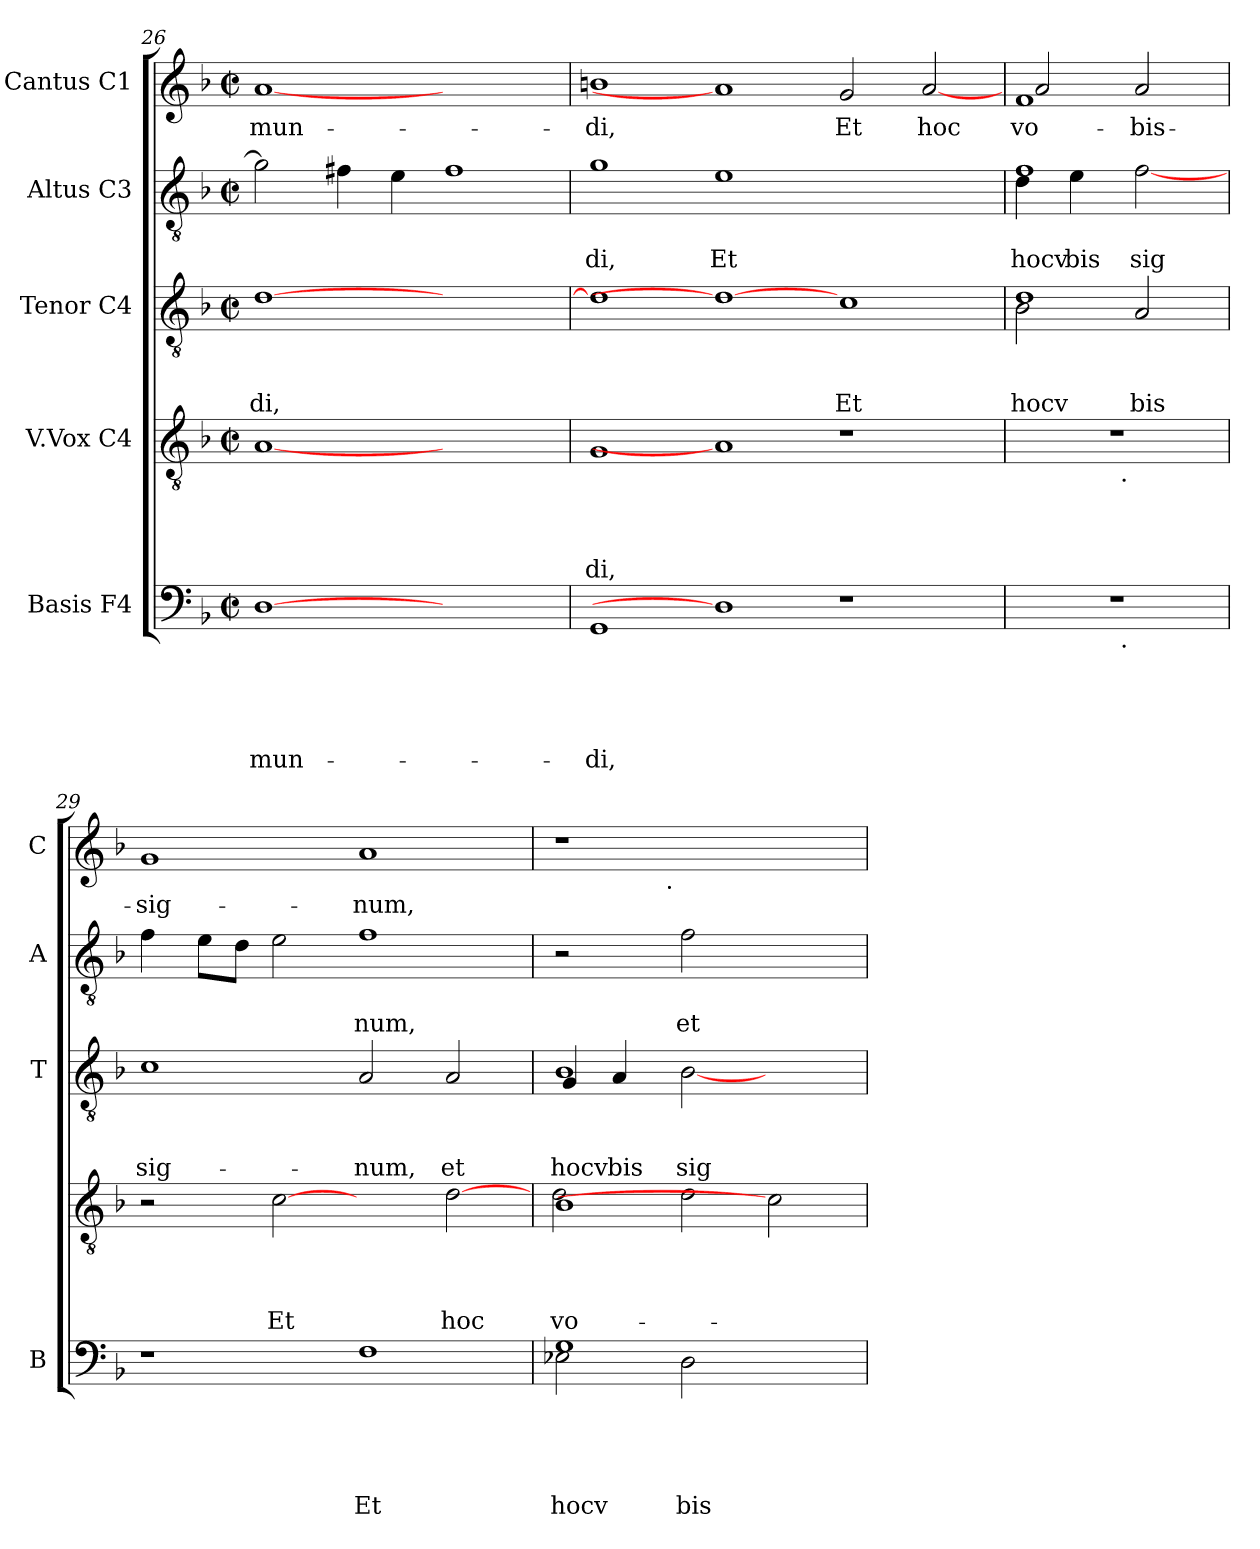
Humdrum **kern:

**kern	**text	**text	**text	**text	**text	**kern	**text	**text	**text	**text	**kern	**text	**text	**text	**kern	**text	**text	**kern	**text
*part5	*part5	*part5	*part5	*part5	*part5	*part4	*part4	*part4	*part4	*part4	*part3	*part3	*part3	*part3	*part2	*part2	*part2	*part1	*part1
*staff5	*staff5	*staff5	*staff5	*staff5	*staff5	*staff4	*staff4	*staff4	*staff4	*staff4	*staff3	*staff3	*staff3	*staff3	*staff2	*staff2	*staff2	*staff1	*staff1
*I"Basis F4	*	*	*	*	*	*I"V.Vox C4	*	*	*	*	*I"Tenor C4	*	*	*	*I"Altus C3	*	*	*I"Cantus C1	*
*I'B	*	*	*	*	*	*	*	*	*	*	*I'T	*	*	*	*I'A	*	*	*I'C	*
*clefF4	*	*	*	*	*	*clefGv2	*	*	*	*	*clefGv2	*	*	*	*clefGv2	*	*	*clefG2	*
*k[b-]	*	*	*	*	*	*k[b-]	*	*	*	*	*k[b-]	*	*	*	*k[b-]	*	*	*k[b-]	*
*F:	*	*	*	*	*	*F:	*	*	*	*	*F:	*	*	*	*F:	*	*	*F:	*
*M2/2	*	*	*	*	*	*M2/2	*	*	*	*	*M2/2	*	*	*	*M2/2	*	*	*M2/2	*
*met(c|)	*	*	*	*	*	*met(c|)	*	*	*	*	*met(c|)	*	*	*	*met(c|)	*	*	*met(c|)	*
=26	=26	=26	=26	=26	=26	=26	=26	=26	=26	=26	=26	=26	=26	=26	=26	=26	=26	=26	=26
!	!	!	!	!	!LO:LY:b	!	!	!	!	!	!	!	!	!LO:LY:b	!	!	!	!	!LO:LY:b
[1D	.	.	.	.	mun-	[1A	.	.	.	.	[>1d	.	.	-di,	2g\]	.	.	[1a	mun-
.	.	.	.	.	.	.	.	.	.	.	.	.	.	.	4f#X\	.	.	.	.
.	.	.	.	.	.	.	.	.	.	.	.	.	.	.	4e\	.	.	.	.
1ryy	.	.	.	.	.	1ryy	.	.	.	.	1ryy	.	.	.	1f#	.	.	1ryy	.
!!LO:PB:g=z
=27	=27	=27	=27	=27	=27	=27	=27	=27	=27	=27	=27	=27	=27	=27	=27	=27	=27	=27	=27
!	!	!	!	!	!LO:LY:b	!	!	!	!	!LO:LY:b	!	!	!	!	!	!	!LO:LY:b	!	!LO:LY:b
1GG	.	.	.	.	-di,	1G	.	.	.	-di,	1d]	.	.	.	1g	.	-di,	1bn	-di,
!	!	!	!	!	!	!	!	!	!	!	!	!	!	!	!	!	!LO:LY:b	!	!
1D]	.	.	.	.	.	1A]	.	.	.	.	1d_	.	.	.	1e	.	Et	1a]	.
!	!	!	!	!	!	!	!	!	!	!	!	!	!	!LO:LY:b	!	!	!	!	!LO:LY:b
1r	.	.	.	.	.	1r	.	.	.	.	1c	.	.	Et	1ryy	.	.	2g/	Et
!	!	!	!	!	!	!	!	!	!	!	!	!	!	!	!	!	!	!	!LO:LY:b
.	.	.	.	.	.	.	.	.	.	.	.	.	.	.	.	.	.	[<2a/	hoc
=28	=28	=28	=28	=28	=28	=28	=28	=28	=28	=28	=28	=28	=28	=28	=28	=28	=28	=28	=28
*	*	*	*	*	*	*	*	*	*	*	*^	*	*	*	*	*	*	*	*
!	!	!	!	!	!	!	!	!	!	!	!	!	!	!	!LO:LY:b	!	!	!LO:LY:b	!	!LO:LY:b
*^	*	*	*	*	*	*^	*	*	*	*	*	*	*	*	*	*^	*	*	*^	*
1r	4...ryy	.	.	.	.	.	1r	4...ryy	.	.	.	.	1d	2B-\	.	.	hocv	1f	4d\	.	hocv	1f	2a/	vo-
!	!	!	!	!	!	!	!	!	!	!	!	!	!	!	!	!	!	!	!	!	!LO:LY:b	!	!	!
.	.	.	.	.	.	.	.	.	.	.	.	.	.	.	.	.	.	.	4e\	.	bis	.	.	.
!	!	!	!	!	!	!	!	!LO:TX:b:t=.	!	!	!	!	!	!	!	!	!	!	!	!	!	!	!	!
!	!LO:TX:b:t=.	!	!	!	!	!	!	!	!	!	!	!	!	!	!	!	!	!	!	!	!	!	!	!
.	2ryy	.	.	.	.	.	.	2ryy	.	.	.	.	.	.	.	.	.	.	.	.	.	.	.	.
!	!	!	!	!	!	!	!	!	!	!	!	!	!	!	!	!	!LO:LY:b	!	!	!	!LO:LY:b	!	!	!LO:LY:b
.	.	.	.	.	.	.	.	.	.	.	.	.	.	2A/	.	.	bis	.	[>2f\	.	sig-	.	2a/	-bis
.	32ryy	.	.	.	.	.	.	32ryy	.	.	.	.	.	.	.	.	.	.	.	.	.	.	.	.
=29	=29	=29	=29	=29	=29	=29	=29	=29	=29	=29	=29	=29	=29	=29	=29	=29	=29	=29	=29	=29	=29	=29	=29	=29
!	!	!	!	!	!	!	!	!	!	!	!	!	!	!	!	!	!LO:LY:b	!	!	!	!	!	!	!LO:LY:b
*v	*v	*	*	*	*	*	*	*	*	*	*	*	*v	*v	*	*	*	*v	*v	*	*	*v	*v	*
*	*	*	*	*	*	*v	*v	*	*	*	*	*	*	*	*	*	*	*	*	*
1r	.	.	.	.	.	2r	.	.	.	.	1c	.	.	sig-	4f\	.	.	1g	sig-
.	.	.	.	.	.	.	.	.	.	.	.	.	.	.	8e\L	.	.	.	.
.	.	.	.	.	.	.	.	.	.	.	.	.	.	.	8d\J	.	.	.	.
!	!	!	!	!	!	!	!	!	!	!LO:LY:b	!	!	!	!	!	!	!	!	!
.	.	.	.	.	.	[2c	.	.	.	Et	.	.	.	.	2e\	.	.	.	.
!	!	!	!	!	!LO:LY:b	!	!	!	!	!	!	!	!	!LO:LY:b	!	!	!LO:LY:b	!	!LO:LY:b
1F	.	.	.	.	Et	2ryy	.	.	.	.	2A/	.	.	-num,	1f	.	-num,	1a	-num,
!	!	!	!	!	!	!	!	!	!	!LO:LY:b	!	!	!	!LO:LY:b	!	!	!	!	!
.	.	.	.	.	.	[>2d\	.	.	.	hoc	2A/	.	.	et	.	.	.	.	.
=30	=30	=30	=30	=30	=30	=30	=30	=30	=30	=30	=30	=30	=30	=30	=30	=30	=30	=30	=30
*^	*	*	*	*	*	*	*	*	*	*	*	*	*	*	*	*	*	*	*
!	!	!	!	!	!	!LO:LY:b	!	!	!	!	!LO:LY:b	!	!	!	!LO:LY:b	!	!	!	!	!
*	*	*	*	*	*	*	*^	*	*	*	*	*^	*	*	*	*	*	*	*^	*
1G	2E-X\	.	.	.	.	hocv	1B-	2d\	.	.	.	vo-	1B-	4G/	.	.	hocv	2r	.	.	1r	4...ryy	.
!	!	!	!	!	!	!	!	!	!	!	!	!	!	!	!	!	!LO:LY:b	!	!	!	!	!	!
.	.	.	.	.	.	.	.	.	.	.	.	.	.	4A/	.	.	bis	.	.	.	.	.	.
!	!	!	!	!	!	!	!	!	!	!	!	!	!	!	!	!	!	!	!	!	!	!LO:TX:b:t=.	!
.	.	.	.	.	.	.	.	.	.	.	.	.	.	.	.	.	.	.	.	.	.	1ryy	.
!	!	!	!	!	!	!LO:LY:b	!	!	!	!	!	!	!	!	!	!	!LO:LY:b	!	!	!LO:LY:b	!	!	!
.	2D\	.	.	.	.	bis	.	2d\	.	.	.	.	.	[>2B-\	.	.	sig-	2f\	.	et	.	.	.
2ryy	2ryy	.	.	.	.	.	2c]	2ryy	.	.	.	.	2ryy	2ryy	.	.	.	2ryy	.	.	2ryy	.	.
.	.	.	.	.	.	.	.	.	.	.	.	.	.	.	.	.	.	.	.	.	.	32ryy	.
*v	*v	*	*	*	*	*	*	*	*	*	*	*	*v	*v	*	*	*	*	*	*	*v	*v	*
*	*	*	*	*	*	*v	*v	*	*	*	*	*	*	*	*	*	*	*	*	*
=	=	=	=	=	=	=	=	=	=	=	=	=	=	=	=	=	=	=	=
*-	*-	*-	*-	*-	*-	*-	*-	*-	*-	*-	*-	*-	*-	*-	*-	*-	*-	*-	*-
